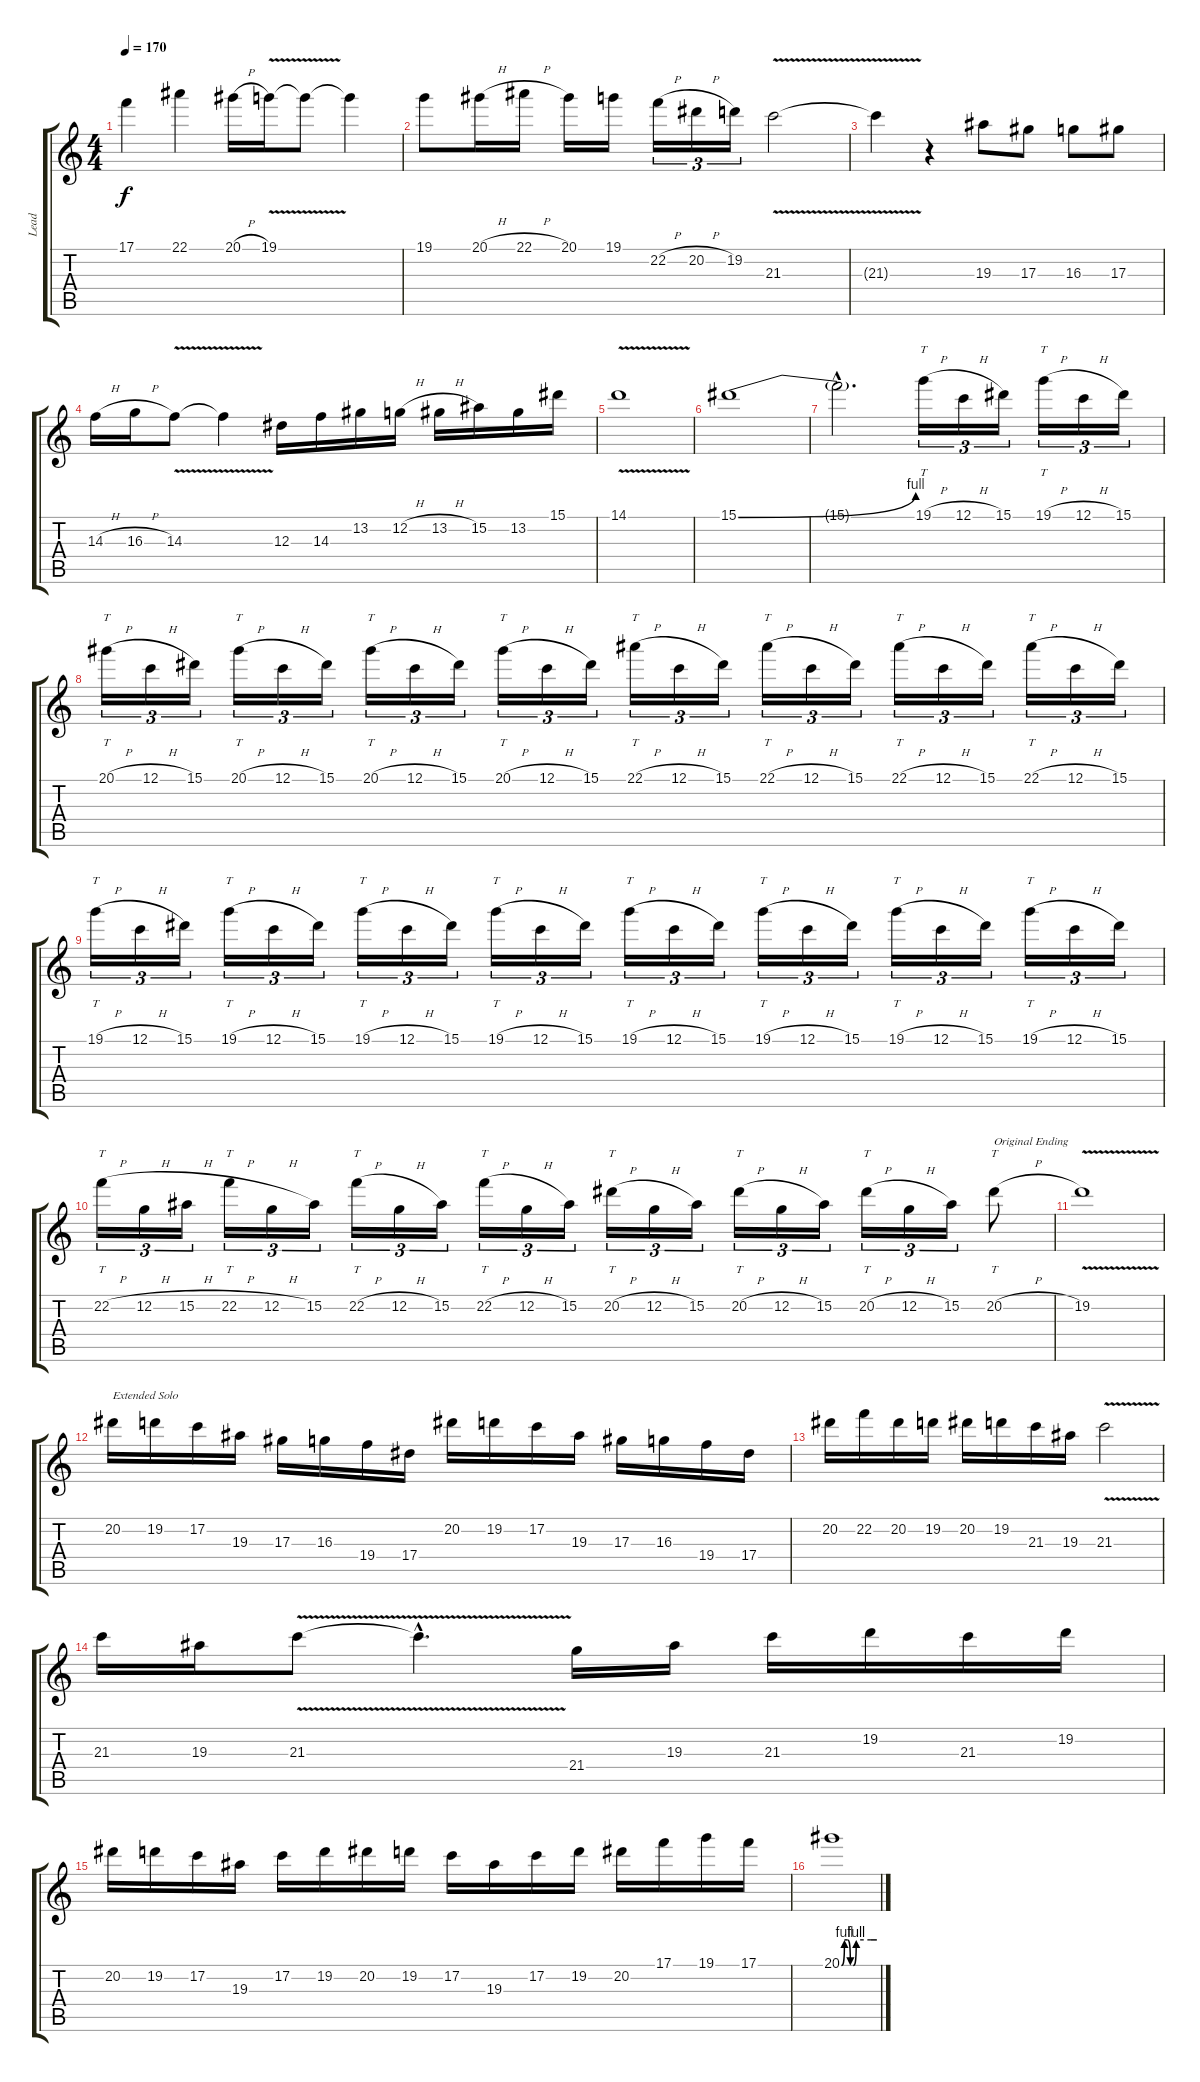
\track ("Lead" "Lead") {instrument distortionguitar}
\staff {score tabs}
\tuning (C4 G3 Eb3 Bb2 F2 C2) {hide}
\ts (4 4)
\tempo 170
\clef g2
\ks c
17.1{t}.4{dy f} 22.1.4 20.1{h}.16 19.1{v}.16 19.1{t}.8 19.1{t}.4 |
19.1.8 20.1{h}.16 22.1{h}.16 20.1.16 19.1.16 22.2{h}.16{tu (3 2)} 20.2{h}.16{tu (3 2)} 19.2.16{tu (3 2)} 21.3{v}.2 |
21.3{t}.4 r.4 19.3.8 17.3.8 16.3.8 17.3.8 |
14.3{h}.16 16.3{h}.16 14.3{v}.8 14.3{t}.4 12.3.16 14.3.16 13.2.16 12.2{h}.16 13.2{h}.16 15.2.16 13.2.16 15.1.16 |
14.1{v}.1 |
15.1{be (bend 0 0 60 4)}.1 |
15.1{hac t}.2{d} 19.1{h}.16{tt tu (3 2)} 12.1{h}.16{tu (3 2)} 15.1.16{tu (3 2)} 19.1{h}.16{tt tu (3 2)} 12.1{h}.16{tu (3 2)} 15.1.16{tu (3 2)} |
20.1{h}.16{tt tu (3 2)} 12.1{h}.16{tu (3 2)} 15.1.16{tu (3 2)} 20.1{h}.16{tt tu (3 2)} 12.1{h}.16{tu (3 2)} 15.1.16{tu (3 2)} 20.1{h}.16{tt tu (3 2)} 12.1{h}.16{tu (3 2)} 15.1.16{tu (3 2)} 20.1{h}.16{tt tu (3 2)} 12.1{h}.16{tu (3 2)} 15.1.16{tu (3 2)} 22.1{h}.16{tt tu (3 2)} 12.1{h}.16{tu (3 2)} 15.1.16{tu (3 2)} 22.1{h}.16{tt tu (3 2)} 12.1{h}.16{tu (3 2)} 15.1.16{tu (3 2)} 22.1{h}.16{tt tu (3 2)} 12.1{h}.16{tu (3 2)} 15.1.16{tu (3 2)} 22.1{h}.16{tt tu (3 2)} 12.1{h}.16{tu (3 2)} 15.1.16{tu (3 2)} |
19.1{h}.16{tt tu (3 2)} 12.1{h}.16{tu (3 2)} 15.1.16{tu (3 2)} 19.1{h}.16{tt tu (3 2)} 12.1{h}.16{tu (3 2)} 15.1.16{tu (3 2)} 19.1{h}.16{tt tu (3 2)} 12.1{h}.16{tu (3 2)} 15.1.16{tu (3 2)} 19.1{h}.16{tt tu (3 2)} 12.1{h}.16{tu (3 2)} 15.1.16{tu (3 2)} 19.1{h}.16{tt tu (3 2)} 12.1{h}.16{tu (3 2)} 15.1.16{tu (3 2)} 19.1{h}.16{tt tu (3 2)} 12.1{h}.16{tu (3 2)} 15.1.16{tu (3 2)} 19.1{h}.16{tt tu (3 2)} 12.1{h}.16{tu (3 2)} 15.1.16{tu (3 2)} 19.1{h}.16{tt tu (3 2)} 12.1{h}.16{tu (3 2)} 15.1.16{tu (3 2)} |
22.2{h}.16{tt tu (3 2)} 12.2{h}.16{tu (3 2)} 15.2{h}.16{tu (3 2)} 22.2{h}.16{tt tu (3 2)} 12.2{h}.16{tu (3 2)} 15.2.16{tu (3 2)} 22.2{h}.16{tt tu (3 2)} 12.2{h}.16{tu (3 2)} 15.2.16{tu (3 2)} 22.2{h}.16{tt tu (3 2)} 12.2{h}.16{tu (3 2)} 15.2.16{tu (3 2)} 20.2{h}.16{tt tu (3 2)} 12.2{h}.16{tu (3 2)} 15.2.16{tu (3 2)} 20.2{h}.16{tt tu (3 2)} 12.2{h}.16{tu (3 2)} 15.2.16{tu (3 2)} 20.2{h}.16{tt tu (3 2)} 12.2{h}.16{tu (3 2)} 15.2.16{tu (3 2)} 20.2{h}.8{tt txt "Original Ending"} |
19.2{v}.1 |
20.2.16{txt "Extended Solo"} 19.2.16 17.2.16 19.3.16 17.3.16 16.3.16 19.4.16 17.4.16 20.2.16 19.2.16 17.2.16 19.3.16 17.3.16 16.3.16 19.4.16 17.4.16 |
20.2.16 22.2.16 20.2.16 19.2.16 20.2.16 19.2.16 21.3.16 19.3.16 21.3{v}.2 |
21.3.16 19.3.16 21.3{v}.8 21.3{hac t}.4{d} 21.4.16 19.3.16 21.3.16 19.2.16 21.3.16 19.2.16 |
20.2.16 19.2.16 17.2.16 19.3.16 17.2.16 19.2.16 20.2.16 19.2.16 17.2.16 19.3.16 17.2.16 19.2.16 20.2.16 17.1.16 19.1.16 17.1.16 |
20.1{be (custom 0 0 5 4 10 4 15 0 20 0 25 4 50 4 60 4)}.1{volume 0}
